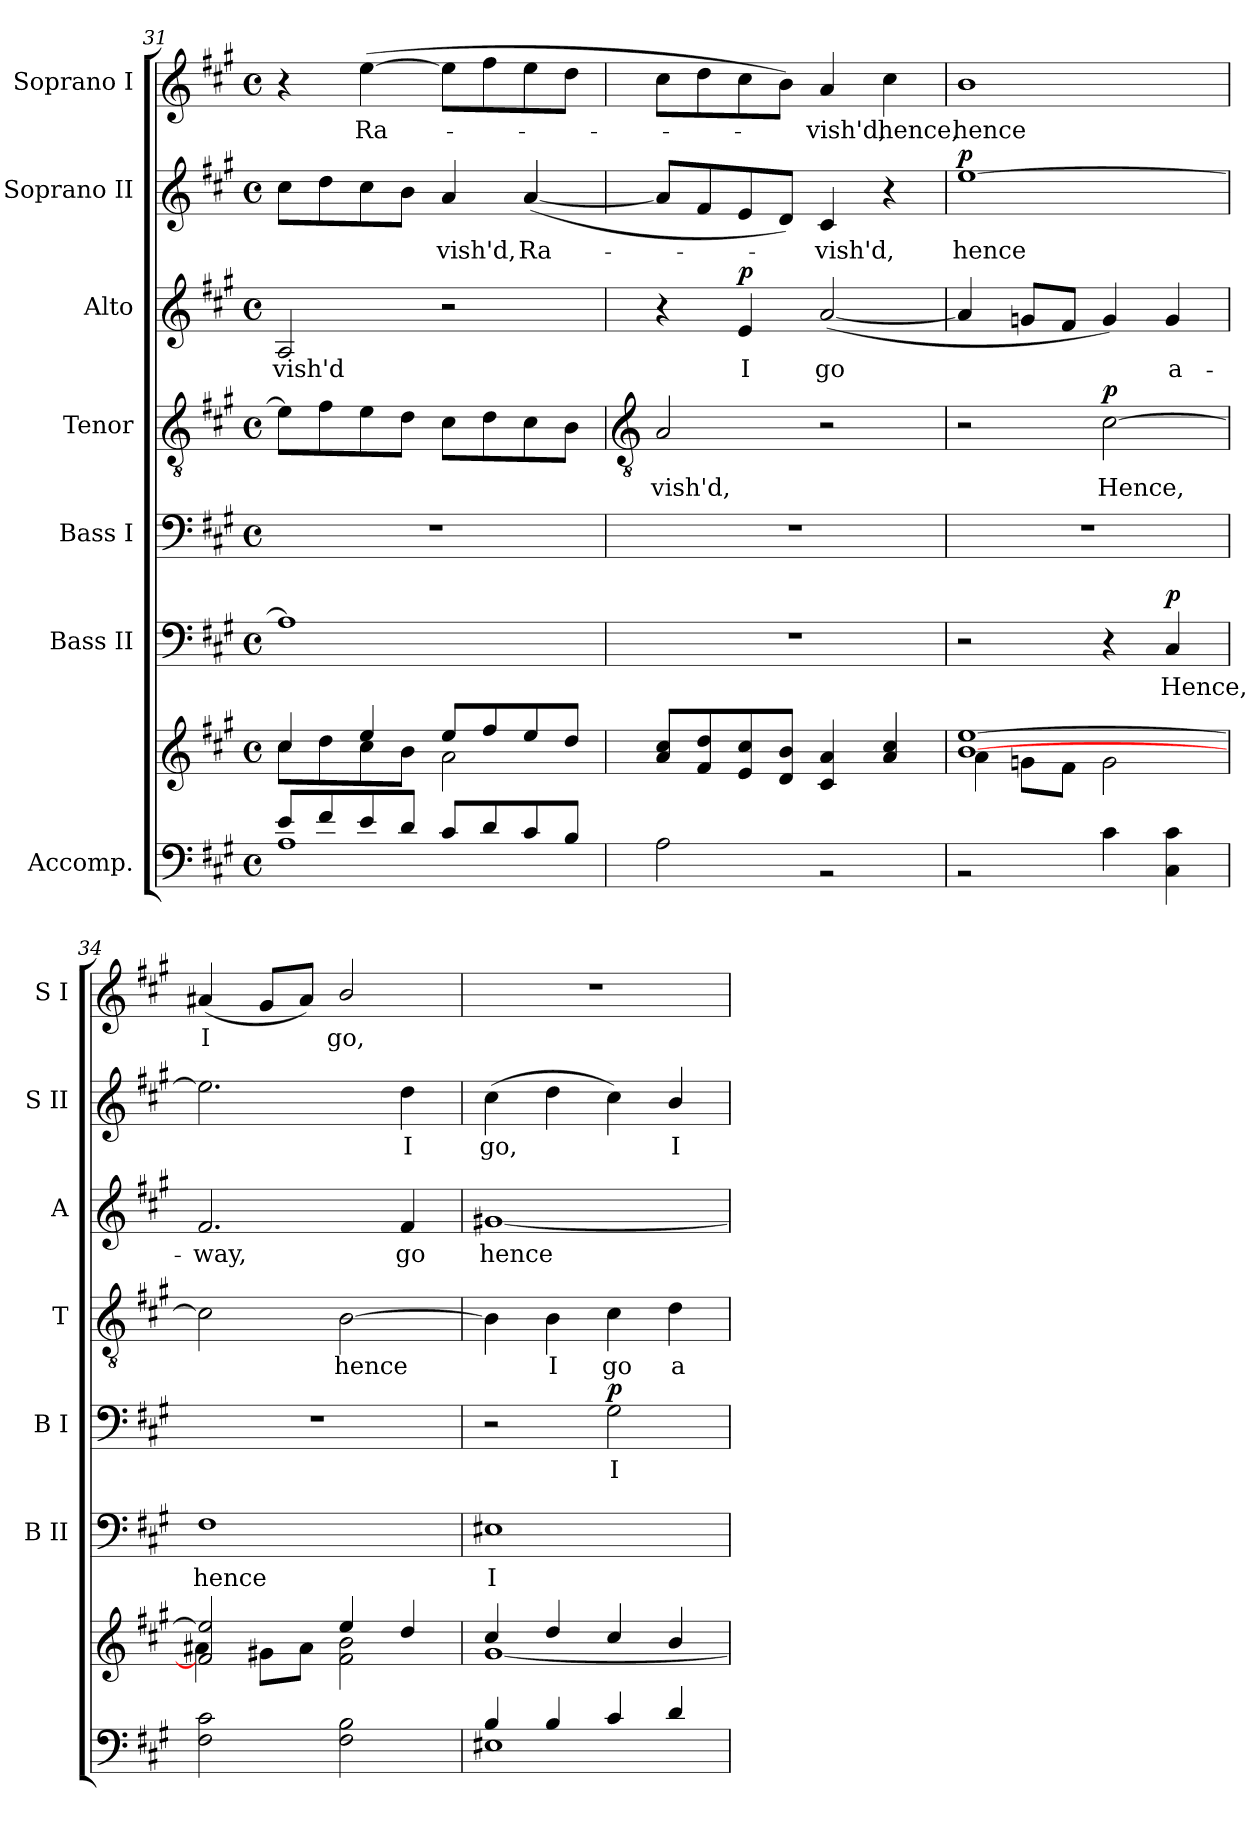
**kern	**kern	**kern	**text	**dynam	**kern	**text	**dynam	**kern	**text	**dynam	**kern	**text	**dynam	**kern	**text	**dynam	**kern	**text
*part7	*part7	*part6	*part6	*part6	*part5	*part5	*part5	*part4	*part4	*part4	*part3	*part3	*part3	*part2	*part2	*part2	*part1	*part1
*staff8	*staff7	*staff6	*staff6	*staff6	*staff5	*staff5	*staff5	*staff4	*staff4	*staff4	*staff3	*staff3	*staff3	*staff2	*staff2	*staff2	*staff1	*staff1
*I"Accomp.	*	*I"Bass II	*	*	*I"Bass I	*	*	*I"Tenor	*	*	*I"Alto	*	*	*I"Soprano II	*	*	*I"Soprano I	*
*	*	*I'B II	*	*	*I'B I	*	*	*I'T	*	*	*I'A	*	*	*I'S II	*	*	*I'S I	*
*clefF4	*clefG2	*clefF4	*	*	*clefF4	*	*	*clefGv2	*	*	*clefG2	*	*	*clefG2	*	*	*clefG2	*
*k[f#c#g#]	*k[f#c#g#]	*k[f#c#g#]	*	*	*k[f#c#g#]	*	*	*k[f#c#g#]	*	*	*k[f#c#g#]	*	*	*k[f#c#g#]	*	*	*k[f#c#g#]	*
*A:	*A:	*A:	*	*	*A:	*	*	*A:	*	*	*A:	*	*	*A:	*	*	*A:	*
*M4/4	*M4/4	*M4/4	*	*	*M4/4	*	*	*M4/4	*	*	*M4/4	*	*	*M4/4	*	*	*M4/4	*
*met(c)	*met(c)	*met(c)	*	*	*met(c)	*	*	*met(c)	*	*	*met(c)	*	*	*met(c)	*	*	*met(c)	*
=31	=31	=31	=31	=31	=31	=31	=31	=31	=31	=31	=31	=31	=31	=31	=31	=31	=31	=31
*^	*^	*	*	*	*	*	*	*	*	*	*	*	*	*	*	*	*	*
!	!	!	!	!	!	!	!	!	!	!	!	!	!	!LO:LY:b	!	!	!	!	!	!
8e/L	1A\	4cc#/	8cc#\L	1A]	.	.	1r	.	.	8eL]	.	.	2A	vish'd	.	8cc#L	.	.	4r	.
8f#/	.	.	8dd\	.	.	.	.	.	.	8f#	.	.	.	.	.	8dd	.	.	.	.
!	!	!	!	!	!	!	!	!	!	!	!	!	!	!	!	!	!	!	!	!LO:LY:b
8e/	.	4ee/	8cc#\	.	.	.	.	.	.	8e	.	.	.	.	.	8cc#	.	.	(>[4ee	Ra-
8d/J	.	.	8b\J	.	.	.	.	.	.	8dJ	.	.	.	.	.	8bJ	.	.	.	.
!	!	!	!	!	!	!	!	!	!	!	!	!	!	!	!	!	!LO:LY:b	!	!	!
8c#/L	.	8ee/L	2a\	.	.	.	.	.	.	8c#L	.	.	2r	.	.	4a	vish'd,	.	8eeL]	.
8d/	.	8ff#/	.	.	.	.	.	.	.	8d	.	.	.	.	.	.	.	.	8ff#	.
!	!	!	!	!	!	!	!	!	!	!	!	!	!	!	!	!	!LO:LY:b	!	!	!
8c#/	.	8ee/	.	.	.	.	.	.	.	8c#	.	.	.	.	.	(<[4a	Ra-	.	8ee	.
8B/J	.	8dd/J	.	.	.	.	.	.	.	8BJ	.	.	.	.	.	.	.	.	8ddJ	.
!!LO:LB:g=z
=32	=32	=32	=32	=32	=32	=32	=32	=32	=32	=32	=32	=32	=32	=32	=32	=32	=32	=32	=32	=32
*	*	*	*	*	*	*	*	*	*	*clefGv2	*	*	*	*	*	*	*	*	*	*
!	!	!	!	!	!	!	!	!	!	!	!LO:LY:b	!	!	!	!	!	!	!	!	!
1ryy	2A\	8a/ 8cc#/L	1ryy	1r	.	.	1r	.	.	2A	vish'd,	.	4r	.	.	8aL]	.	.	8cc#L	.
.	.	8f#/ 8dd/	.	.	.	.	.	.	.	.	.	.	.	.	.	8f#	.	.	8dd	.
!	!	!	!	!	!	!	!	!	!	!	!	!	!	!LO:LY:b	!LO:DY:b	!	!	!	!	!
.	.	8e/ 8cc#/	.	.	.	.	.	.	.	.	.	.	4e	I	p	8e	.	.	8cc#	.
.	.	8d/ 8b/J	.	.	.	.	.	.	.	.	.	.	.	.	.	8dJ)	.	.	8bJ)	.
!	!	!	!	!	!	!	!	!	!	!	!	!	!	!LO:LY:b	!	!	!LO:LY:b	!	!	!LO:LY:b
.	2r	4c#/ 4a/	.	.	.	.	.	.	.	2r	.	.	(<[2a	go	.	4c#	vish'd,	.	4a	vish'd,
!	!	!	!	!	!	!	!	!	!	!	!	!	!	!	!	!	!	!	!	!LO:LY:b
.	.	4a/ 4cc#/	.	.	.	.	.	.	.	.	.	.	.	.	.	4r	.	.	4cc#	hence,
=33	=33	=33	=33	=33	=33	=33	=33	=33	=33	=33	=33	=33	=33	=33	=33	=33	=33	=33	=33	=33
!	!	!	!	!	!	!	!	!	!	!	!	!	!	!	!	!	!LO:LY:b	!LO:DY:b	!	!LO:LY:b
1ryy	2r	[1b/ [1ee/	4a\	2r	.	.	1r	.	.	2r	.	.	4a]	.	.	[1ee	hence	p	1b	hence
.	.	.	8gn\L	.	.	.	.	.	.	.	.	.	8gnL	.	.	.	.	.	.	.
.	.	.	8f#\J	.	.	.	.	.	.	.	.	.	8f#J	.	.	.	.	.	.	.
!	!	!	!	!	!	!	!	!	!	!	!LO:LY:b	!LO:DY:b	!	!	!	!	!	!	!	!
.	4c#\	.	2g\	4r	.	.	.	.	.	[2c#	Hence,	p	4g)	.	.	.	.	.	.	.
!	!	!	!	!	!LO:LY:b	!LO:DY:b	!	!	!	!	!	!	!	!LO:LY:b	!	!	!	!	!	!
.	4C#\ 4c#\	.	.	4C#	Hence,	p	.	.	.	.	.	.	4g	a-	.	.	.	.	.	.
=34	=34	=34	=34	=34	=34	=34	=34	=34	=34	=34	=34	=34	=34	=34	=34	=34	=34	=34	=34	=34
!	!	!	!	!	!LO:LY:b	!	!	!	!	!	!	!	!	!LO:LY:b	!	!	!	!	!	!LO:LY:b
1ryy	2F#\ 2c#\	2f#/] 2ee/]	4a#X\	1F#	hence	.	1r	.	.	2c#]	.	.	2.f#	-way,	.	2.ee]	.	.	(<4a#X	I
.	.	.	8g#X\L	.	.	.	.	.	.	.	.	.	.	.	.	.	.	.	8g#L	.
.	.	.	8a#\J	.	.	.	.	.	.	.	.	.	.	.	.	.	.	.	8a#J)	.
!	!	!	!	!	!	!	!	!	!	!	!LO:LY:b	!	!	!	!	!	!	!	!	!LO:LY:b
.	2F#\ 2B\	4ee/	2f#\ 2b\	.	.	.	.	.	.	[2B	hence	.	.	.	.	.	.	.	2b/	go,
!	!	!	!	!	!	!	!	!	!	!	!	!	!	!LO:LY:b	!	!	!LO:LY:b	!	!	!
.	.	4dd/	.	.	.	.	.	.	.	.	.	.	4f#	go	.	4dd	I	.	.	.
=35	=35	=35	=35	=35	=35	=35	=35	=35	=35	=35	=35	=35	=35	=35	=35	=35	=35	=35	=35	=35
!	!	!	!	!	!LO:LY:b	!	!	!	!	!	!	!	!	!LO:LY:b	!	!	!LO:LY:b	!	!	!
4B/	1E#X\	4cc#/	[1g#\	1E#X	I	.	2r	.	.	4B]	.	.	[1g#X	hence	.	(>4cc#	go,	.	1r	.
!	!	!	!	!	!	!	!	!	!	!	!LO:LY:b	!	!	!	!	!	!	!	!	!
4B/	.	4dd/	.	.	.	.	.	.	.	4B	I	.	.	.	.	4dd	.	.	.	.
!	!	!	!	!	!	!	!	!LO:LY:b	!LO:DY:b	!	!LO:LY:b	!	!	!	!	!	!	!	!	!
4c#/	.	4cc#/	.	.	.	.	2G#	I	p	4c#	go	.	.	.	.	4cc#)	.	.	.	.
!	!	!	!	!	!	!	!	!	!	!	!LO:LY:b	!	!	!	!	!	!LO:LY:b	!	!	!
4d/	.	4b/	.	.	.	.	.	.	.	4d	a-	.	.	.	.	4b/	I	.	.	.
*v	*v	*	*	*	*	*	*	*	*	*	*	*	*	*	*	*	*	*	*	*
*	*v	*v	*	*	*	*	*	*	*	*	*	*	*	*	*	*	*	*	*
=	=	=	=	=	=	=	=	=	=	=	=	=	=	=	=	=	=	=
*-	*-	*-	*-	*-	*-	*-	*-	*-	*-	*-	*-	*-	*-	*-	*-	*-	*-	*-
